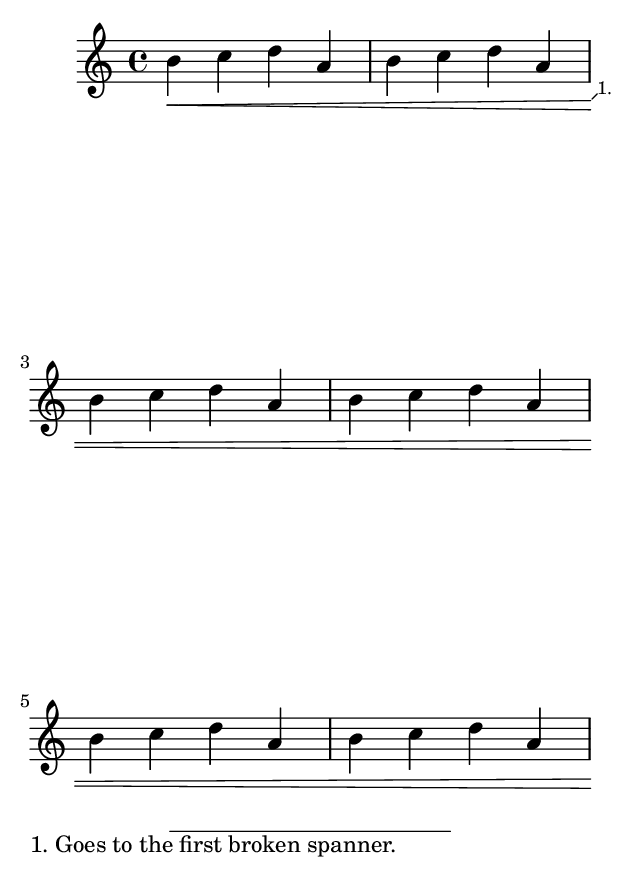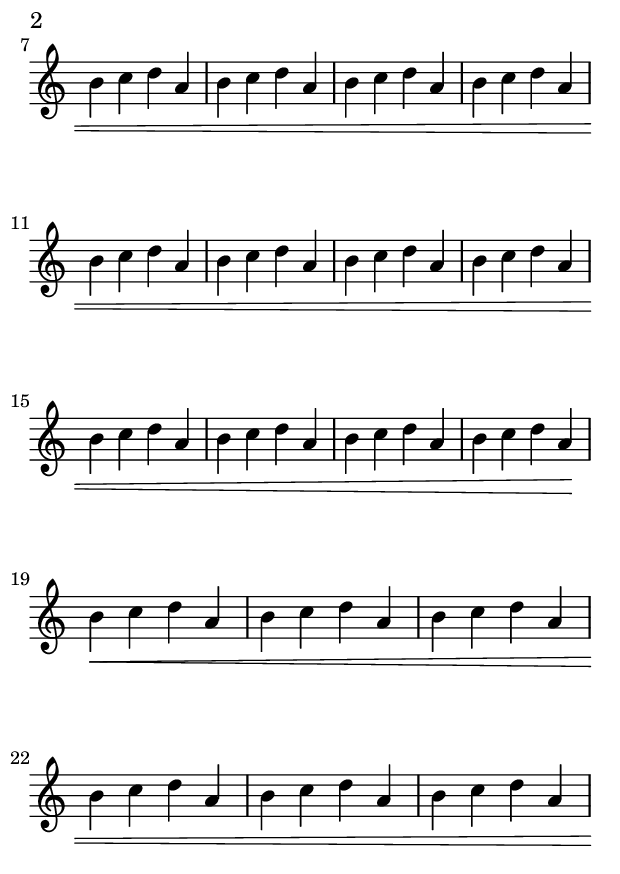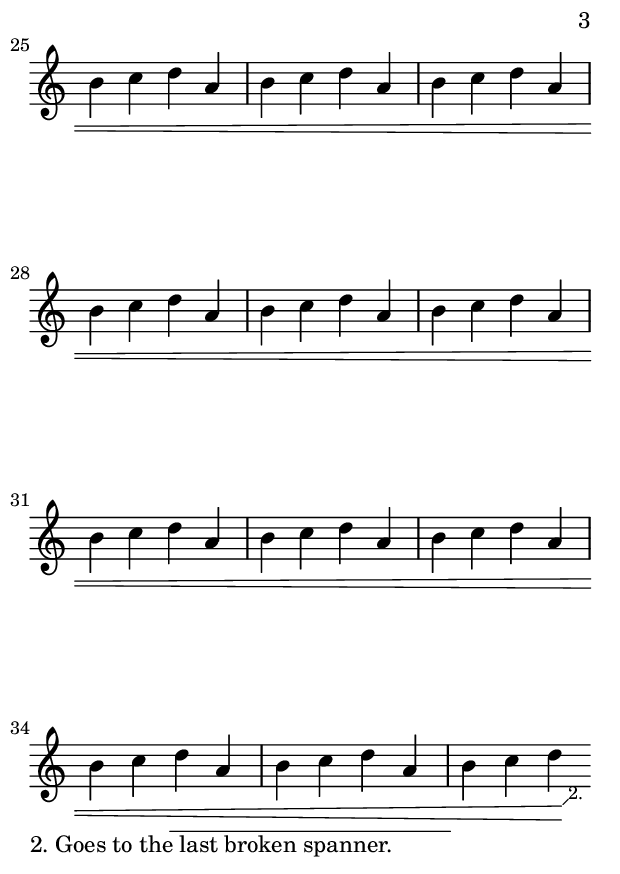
\version "2.15.25"
\header {
  texidoc = "Footnotes are annotated at the correct place, and the
annotation goes to the correct page."
}

#(set-default-paper-size "a6")

\paper {
  ragged-last-bottom = ##f
}

\book {

\relative c'' {
\footnote
              \markup { \tiny "1." }
              #'(0.5 . 0.5) #'Hairpin
              \markup { 1. \justify { Goes to the first broken spanner. } }
b4\< c d a
b c d a
b c d a
b c d a
b c d a
b c d a \break \pageBreak
b c d a
b c d a
b c d a
b c d a
b c d a
b c d a
b c d a
b c d a
b c d a
b c d a
b c d a
b c d a\!

\once \override FootnoteSpanner #'spanner-placement = #RIGHT
\footnote
              \markup { \tiny "2." }
              #'(0.5 . 0.5) #'Hairpin
              \markup { 2. \justify { Goes to the last broken spanner. } }
b4\< c d a
b c d a
b c d a
b c d a
b c d a
b c d a \break \pageBreak
b c d a
b c d a
b c d a
b c d a
b c d a
b c d a
b c d a
b c d a
b c d a
b c d a
b c d a
b c d\!
}}
